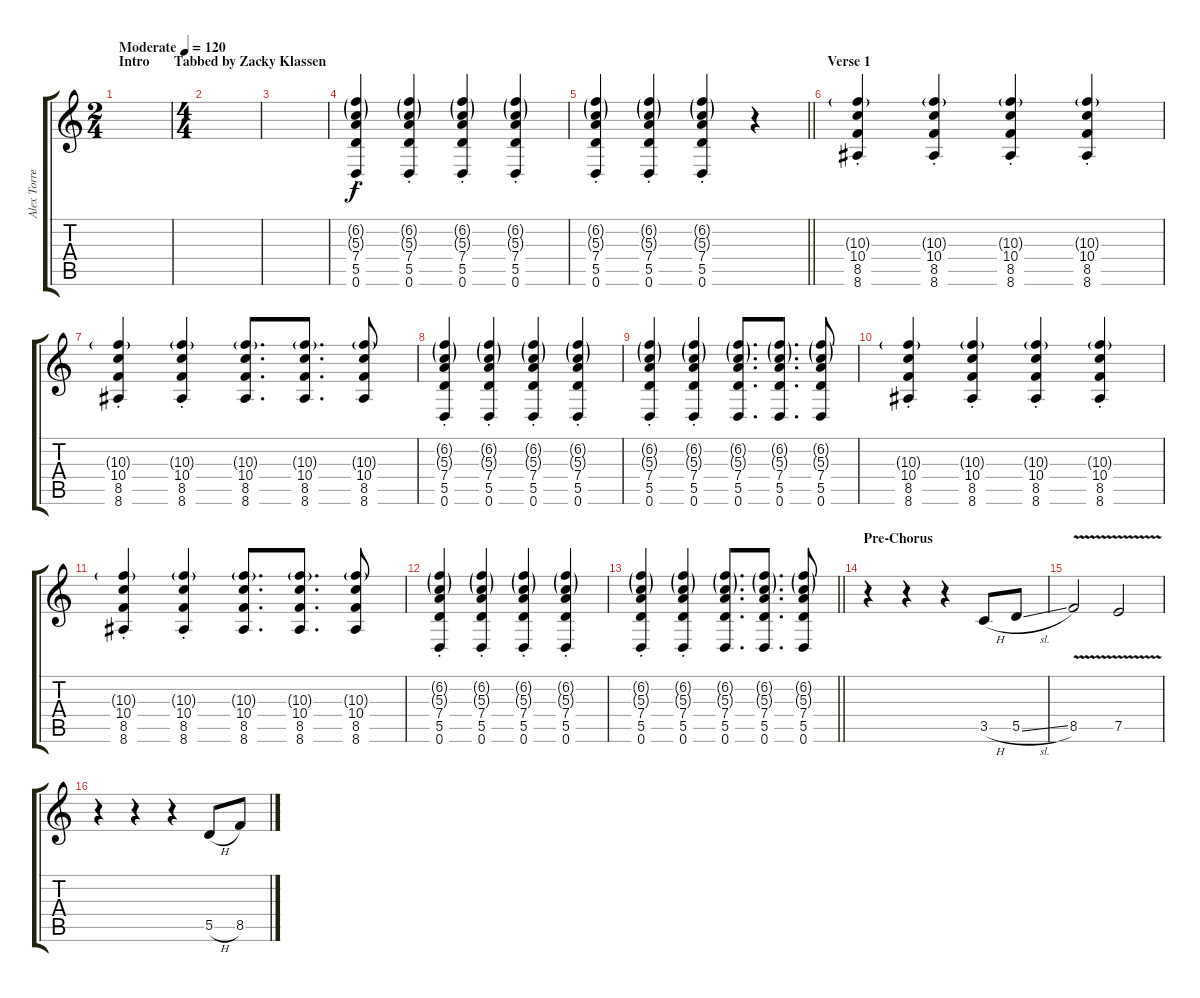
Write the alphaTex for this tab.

\track ("Alex Torres [Guitar]" "Alex Torre") {instrument overdrivenguitar}
\staff {score tabs}
\tuning (E4 B3 G3 D3 A2 D2) {hide}
\ts (2 4)
\section ("" "Intro       Tabbed by Zacky Klassen")
\tempo (120 "Moderate")
\clef g2
\ks c
|
\ts (4 4)
|
|
(6.2{g st} 5.3{g st} 7.4{st} 5.5{st} 0.6{st}).4 (6.2{g st} 5.3{g st} 7.4{st} 5.5{st} 0.6{st}).4 (6.2{g st} 5.3{g st} 7.4{st} 5.5{st} 0.6{st}).4 (6.2{g st} 5.3{g st} 7.4{st} 5.5{st} 0.6{st}).4 |
\barLineRight lightlight
(6.2{g st} 5.3{g st} 7.4{st} 5.5{st} 0.6{st}).4 (6.2{g st} 5.3{g st} 7.4{st} 5.5{st} 0.6{st}).4 (6.2{g st} 5.3{g st} 7.4{st} 5.5{st} 0.6{st}).4 r.4 |
\section ("" "Verse 1")
(10.3{g st} 10.4{st} 8.5{st} 8.6{st}).4{balance 16} (10.3{g st} 10.4{st} 8.5{st} 8.6{st}).4 (10.3{g st} 10.4{st} 8.5{st} 8.6{st}).4 (10.3{g st} 10.4{st} 8.5{st} 8.6{st}).4 |
(10.3{g st} 10.4{st} 8.5{st} 8.6{st}).4 (10.3{g st} 10.4{st} 8.5{st} 8.6{st}).4 (10.3{g} 10.4 8.5 8.6).8{d} (10.3{g} 10.4 8.5 8.6).8{d} (10.3{g} 10.4 8.5 8.6).8 |
(6.2{g st} 5.3{g st} 7.4{st} 5.5{st} 0.6{st}).4 (6.2{g st} 5.3{g st} 7.4{st} 5.5{st} 0.6{st}).4 (6.2{g st} 5.3{g st} 7.4{st} 5.5{st} 0.6{st}).4 (6.2{g st} 5.3{g st} 7.4{st} 5.5{st} 0.6{st}).4 |
(6.2{g st} 5.3{g st} 7.4{st} 5.5{st} 0.6{st}).4 (6.2{g st} 5.3{g st} 7.4{st} 5.5{st} 0.6{st}).4 (6.2{g} 5.3{g} 7.4 5.5 0.6).8{d} (6.2{g} 5.3{g} 7.4 5.5 0.6).8{d} (6.2{g} 5.3{g} 7.4 5.5 0.6).8 |
(10.3{g st} 10.4{st} 8.5{st} 8.6{st}).4 (10.3{g st} 10.4{st} 8.5{st} 8.6{st}).4 (10.3{g st} 10.4{st} 8.5{st} 8.6{st}).4 (10.3{g st} 10.4{st} 8.5{st} 8.6{st}).4 |
(10.3{g st} 10.4{st} 8.5{st} 8.6{st}).4 (10.3{g st} 10.4{st} 8.5{st} 8.6{st}).4 (10.3{g} 10.4 8.5 8.6).8{d} (10.3{g} 10.4 8.5 8.6).8{d} (10.3{g} 10.4 8.5 8.6).8 |
(6.2{g st} 5.3{g st} 7.4{st} 5.5{st} 0.6{st}).4 (6.2{g st} 5.3{g st} 7.4{st} 5.5{st} 0.6{st}).4 (6.2{g st} 5.3{g st} 7.4{st} 5.5{st} 0.6{st}).4 (6.2{g st} 5.3{g st} 7.4{st} 5.5{st} 0.6{st}).4 |
\barLineRight lightlight
(6.2{g st} 5.3{g st} 7.4{st} 5.5{st} 0.6{st}).4 (6.2{g st} 5.3{g st} 7.4{st} 5.5{st} 0.6{st}).4 (6.2{g} 5.3{g} 7.4 5.5 0.6).8{d} (6.2{g} 5.3{g} 7.4 5.5 0.6).8{d} (6.2{g} 5.3{g} 7.4 5.5 0.6).8 |
\section ("" "Pre-Chorus")
r.4 r.4 r.4 3.5{h}.8{dy f} 5.5{sl}.8 |
8.5{v}.2 7.5{v}.2 |
r.4 r.4 r.4 5.5{h}.8 8.5{sl}.8
